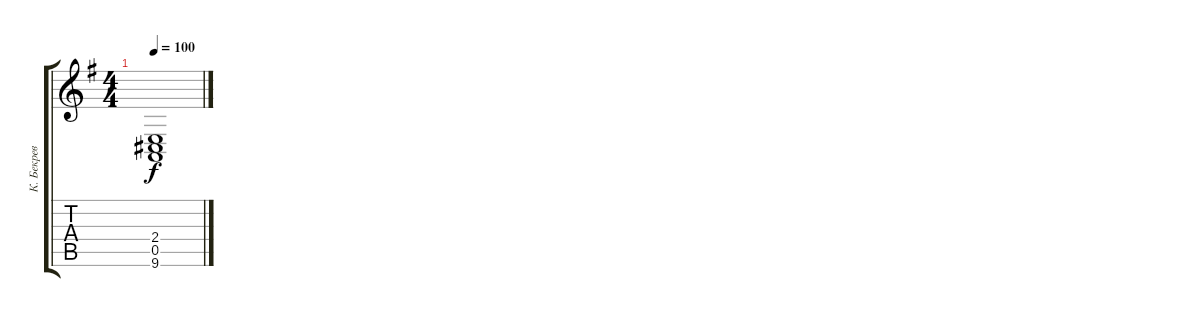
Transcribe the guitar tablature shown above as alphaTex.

\track ("К. Бекрев (П. рука)" "К. Бекрев ") {instrument synthbrass1}
\staff {score tabs}
\tuning (E4 B3 G3 D3 A2 E2) {hide}
\ts (4 4)
\tempo 100
\clef g2
\ks g
(2.4 0.5 9.6).1{dy f}
